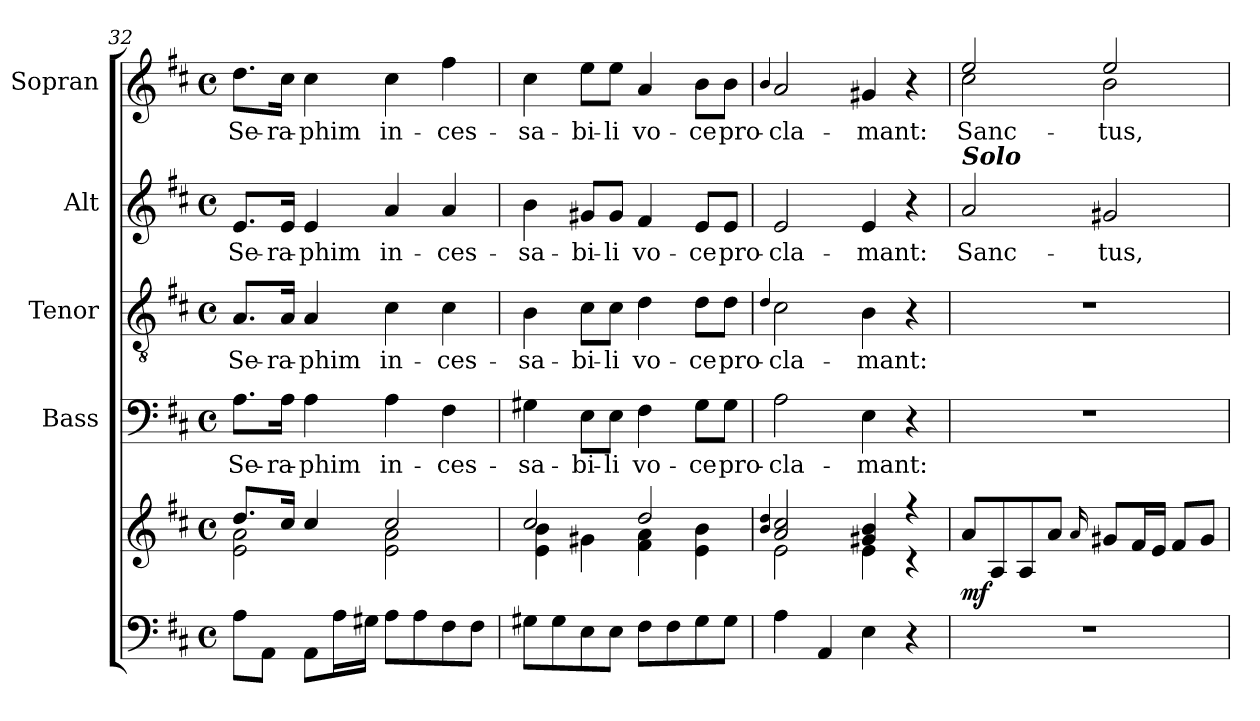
**kern	**kern	**dynam	**kern	**text	**kern	**text	**kern	**text	**kern	**text
*part5	*part5	*part5	*part4	*part4	*part3	*part3	*part2	*part2	*part1	*part1
*staff6	*staff5	*staff5/6	*staff4	*staff4	*staff3	*staff3	*staff2	*staff2	*staff1	*staff1
*	*	*	*I"Bass	*	*I"Tenor	*	*I"Alt	*	*I"Sopran	*
*	*	*	*I'B.	*	*I'T.	*	*I'A.	*	*I'S.	*
!!LO:LB:g=z
*clefF4	*clefG2	*	*clefF4	*	*clefGv2	*	*clefG2	*	*clefG2	*
*k[f#c#]	*k[f#c#]	*	*k[f#c#]	*	*k[f#c#]	*	*k[f#c#]	*	*k[f#c#]	*
*D:	*D:	*	*D:	*	*D:	*	*D:	*	*D:	*
*M4/4	*M4/4	*	*M4/4	*	*M4/4	*	*M4/4	*	*M4/4	*
*met(c)	*met(c)	*	*met(c)	*	*met(c)	*	*met(c)	*	*met(c)	*
=32	=32	=32	=32	=32	=32	=32	=32	=32	=32	=32
*	*^	*	*	*	*	*	*	*	*	*
!	!	!	!	!	!LO:LY:b	!	!LO:LY:b	!	!LO:LY:b	!	!LO:LY:b
8A\L	8.dd/L	2e\ 2a\	.	8.A\L	Se-	8.A/L	Se-	8.e/L	Se-	8.dd\L	Se-
8AA\J	.	.	.	.	.	.	.	.	.	.	.
!	!	!	!	!	!LO:LY:b	!	!LO:LY:b	!	!LO:LY:b	!	!LO:LY:b
.	16cc#/Jk	.	.	16A\Jk	-ra-	16A/Jk	-ra-	16e/Jk	-ra-	16cc#\Jk	-ra-
!	!	!	!	!	!LO:LY:b	!	!LO:LY:b	!	!LO:LY:b	!	!LO:LY:b
8AA\L	4cc#/	.	.	4A\	-phim	4A/	-phim	4e/	-phim	4cc#\	-phim
16A\L	.	.	.	.	.	.	.	.	.	.	.
16G#X\JJ	.	.	.	.	.	.	.	.	.	.	.
!	!	!	!	!	!LO:LY:b	!	!LO:LY:b	!	!LO:LY:b	!	!LO:LY:b
8A\L	2cc#/	2e\ 2a\	.	4A\	in-	4c#\	in-	4a/	in-	4cc#\	in-
8A\	.	.	.	.	.	.	.	.	.	.	.
!	!	!	!	!	!LO:LY:b	!	!LO:LY:b	!	!LO:LY:b	!	!LO:LY:b
8F#\	.	.	.	4F#\	-ces-	4c#\	-ces-	4a/	-ces-	4ff#\	-ces-
8F#\J	.	.	.	.	.	.	.	.	.	.	.
!!LO:PB:g=z
=33	=33	=33	=33	=33	=33	=33	=33	=33	=33	=33	=33
!	!	!	!	!	!LO:LY:b	!	!LO:LY:b	!	!LO:LY:b	!	!LO:LY:b
8G#X\L	2cc#/	4e\ 4b\	.	4G#X\	-sa-	4B\	-sa-	4b\	-sa-	4cc#\	-sa-
8G#\	.	.	.	.	.	.	.	.	.	.	.
!	!	!	!	!	!LO:LY:b	!	!LO:LY:b	!	!LO:LY:b	!	!LO:LY:b
8E\	.	4g#X\	.	8E\L	-bi-	8c#\L	-bi-	8g#X/L	-bi-	8ee\L	-bi-
!	!	!	!	!	!LO:LY:b	!	!LO:LY:b	!	!LO:LY:b	!	!LO:LY:b
8E\J	.	.	.	8E\J	-li	8c#\J	-li	8g#/J	-li	8ee\J	-li
!	!	!	!	!	!LO:LY:b	!	!LO:LY:b	!	!LO:LY:b	!	!LO:LY:b
8F#\L	2dd/	4f#\ 4a\	.	4F#\	vo-	4d\	vo-	4f#/	vo-	4a/	vo-
8F#\	.	.	.	.	.	.	.	.	.	.	.
!	!	!	!	!	!LO:LY:b	!	!LO:LY:b	!	!LO:LY:b	!	!LO:LY:b
8G#\	.	4e\ 4b\	.	8G#\L	-ce	8d\L	-ce	8e/L	-ce	8b\L	-ce
!	!	!	!	!	!LO:LY:b	!	!LO:LY:b	!	!LO:LY:b	!	!LO:LY:b
8G#\J	.	.	.	8G#\J	pro-	8d\J	pro-	8e/J	pro-	8b\J	pro-
!!LO:LB:g=z
=34	=34	=34	=34	=34	=34	=34	=34	=34	=34	=34	=34
.	4qqb/ 4qqdd/	.	.	.	.	4qqd/	.	.	.	4qqb/	.
!	!	!	!	!	!LO:LY:b	!	!LO:LY:b	!	!LO:LY:b	!	!LO:LY:b
4A\	2a/ 2cc#/	2e\	.	2A\	-cla-	2c#\	-cla-	2e/	-cla-	2a/	-cla-
4AA/	.	.	.	.	.	.	.	.	.	.	.
!	!	!	!	!	!LO:LY:b	!	!LO:LY:b	!	!LO:LY:b	!	!LO:LY:b
4E\	4g#X/ 4b/	4e\	.	4E\	-mant:	4B\	-mant:	4e/	-mant:	4g#X/	-mant:
4r	4r	4r	.	4r	.	4r	.	4r	.	4r	.
!!LO:PB:g=z
=35	=35	=35	=35	=35	=35	=35	=35	=35	=35	=35	=35
!	!	!	!	!	!	!	!	!	!	!LO:TX:a:Bi:t=Solo	!
!	!	!	!	!	!	!	!	!LO:TX:a:Bi:t=Solo	!	!	!
!	!	!	!LO:DY:b	!	!	!	!	!	!LO:LY:b	!	!LO:LY:b
*	*v	*v	*	*	*	*	*	*	*	*^	*
1r	8a/L	mf	1r	.	1r	.	2a/	Sanc-	2ee/	2cc#\	Sanc-
.	8A/	.	.	.	.	.	.	.	.	.	.
.	8A/	.	.	.	.	.	.	.	.	.	.
.	8a/J	.	.	.	.	.	.	.	.	.	.
.	16qqa/	.	.	.	.	.	.	.	.	.	.
!	!	!	!	!	!	!	!	!LO:LY:b	!	!	!LO:LY:b
.	8g#X/L	.	.	.	.	.	2g#X/	-tus,	2ee/	2b\	-tus,
.	16f#/L	.	.	.	.	.	.	.	.	.	.
.	16e/JJ	.	.	.	.	.	.	.	.	.	.
.	8f#/L	.	.	.	.	.	.	.	.	.	.
.	8g#/J	.	.	.	.	.	.	.	.	.	.
*	*	*	*	*	*	*	*	*	*v	*v	*
=	=	=	=	=	=	=	=	=	=	=
*-	*-	*-	*-	*-	*-	*-	*-	*-	*-	*-
